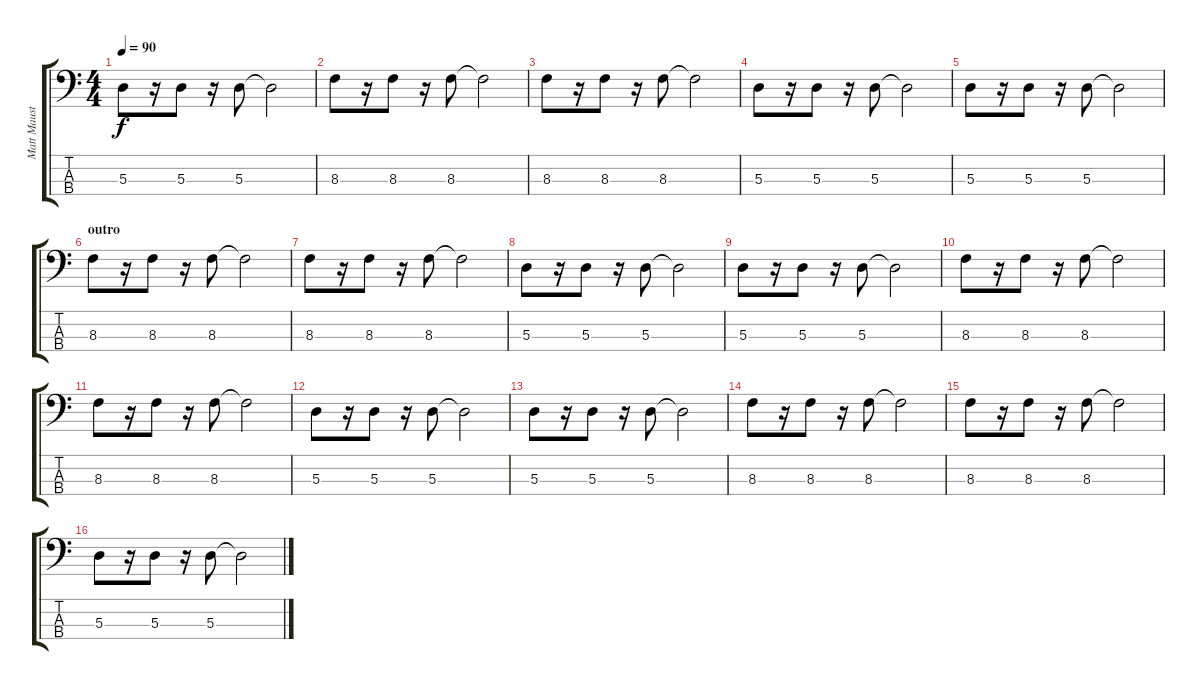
\track ("Matt Maust 2(for sound only)" "Matt Maust") {instrument electricbassfinger}
\staff {score tabs}
\tuning (G2 D2 A1 E1) {hide}
\ts (4 4)
\tempo 90
\clef f4
\ks c
5.3.8{dy f} r.16 5.3.8 r.16 5.3.8 5.3{t}.2 |
8.3.8 r.16 8.3.8 r.16 8.3.8 8.3{t}.2 |
8.3.8 r.16 8.3.8 r.16 8.3.8 8.3{t}.2 |
5.3.8 r.16 5.3.8 r.16 5.3.8 5.3{t}.2 |
5.3.8 r.16 5.3.8 r.16 5.3.8 5.3{t}.2 |
\section ("" "outro")
8.3.8 r.16 8.3.8 r.16 8.3.8 8.3{t}.2 |
8.3.8 r.16 8.3.8 r.16 8.3.8 8.3{t}.2 |
5.3.8 r.16 5.3.8 r.16 5.3.8 5.3{t}.2 |
5.3.8 r.16 5.3.8 r.16 5.3.8 5.3{t}.2 |
8.3.8 r.16 8.3.8 r.16 8.3.8 8.3{t}.2 |
8.3.8 r.16 8.3.8 r.16 8.3.8 8.3{t}.2 |
5.3.8 r.16 5.3.8 r.16 5.3.8 5.3{t}.2 |
5.3.8 r.16 5.3.8 r.16 5.3.8 5.3{t}.2 |
8.3.8 r.16 8.3.8 r.16 8.3.8 8.3{t}.2 |
8.3.8 r.16 8.3.8 r.16 8.3.8 8.3{t}.2 |
5.3.8 r.16 5.3.8 r.16 5.3.8 5.3{t}.2
